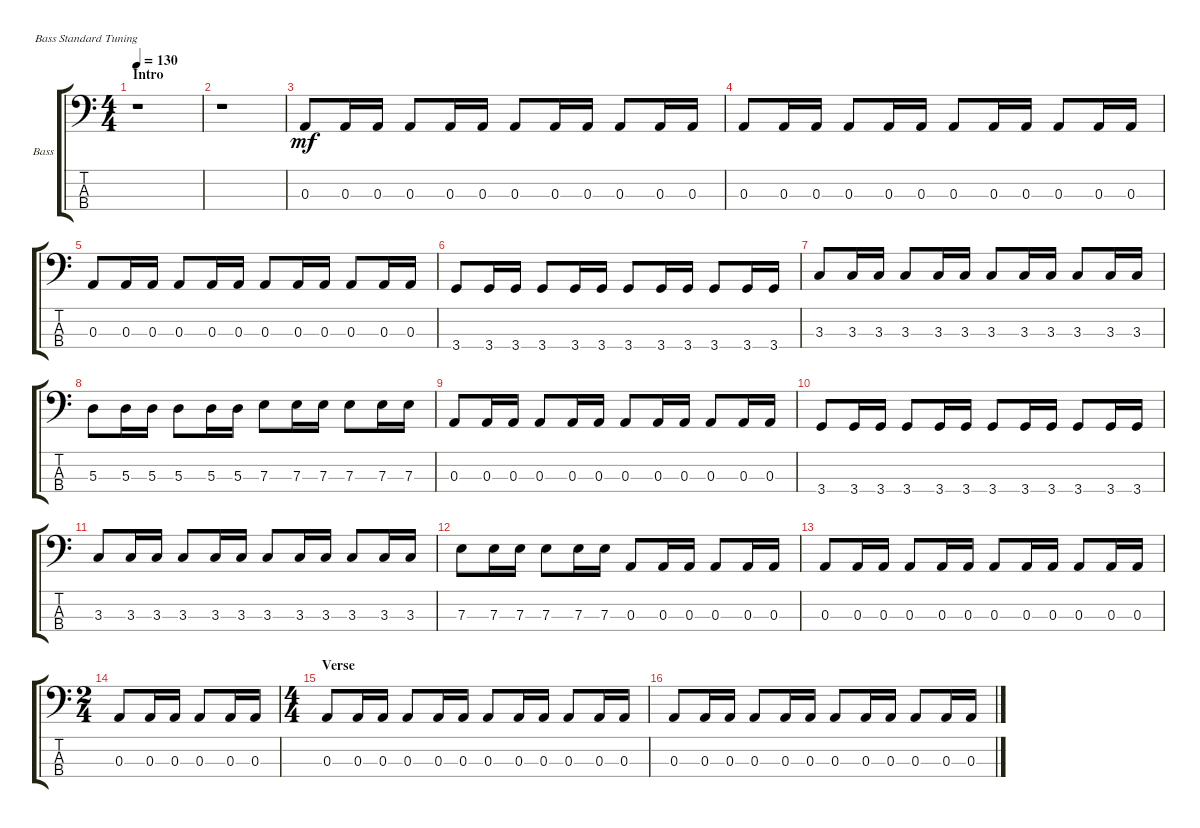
\defaultSystemsLayout 4
\bracketExtendMode groupsimilarinstruments
\firstSystemTrackNameOrientation horizontal
\otherSystemsTrackNameOrientation horizontal
\track ("Bass" "Bass") {instrument electricbassfinger}
\staff {score tabs}
\tuning (G2 D2 A1 E1)
\ts (4 4)
\section ("" "Intro")
\tempo 130
\clef f4
\scale
0.485477
\ks c
r.1{dy mf instrument electricbassfinger} |
\scale
0.257261 r.1 |
\scale
0.257261 0.3.8 0.3.16 0.3.16 0.3.8 0.3.16 0.3.16 0.3.8 0.3.16 0.3.16 0.3.8 0.3.16 0.3.16 |
\scale
0.333333 0.3.8 0.3.16 0.3.16 0.3.8 0.3.16 0.3.16 0.3.8 0.3.16 0.3.16 0.3.8 0.3.16 0.3.16 |
\scale
0.333333 0.3.8 0.3.16 0.3.16 0.3.8 0.3.16 0.3.16 0.3.8 0.3.16 0.3.16 0.3.8 0.3.16 0.3.16 |
\scale
0.333333 3.4.8 3.4.16 3.4.16 3.4.8 3.4.16 3.4.16 3.4.8 3.4.16 3.4.16 3.4.8 3.4.16 3.4.16 |
3.3.8 3.3.16 3.3.16 3.3.8 3.3.16 3.3.16 3.3.8 3.3.16 3.3.16 3.3.8 3.3.16 3.3.16 |
5.3.8 5.3.16 5.3.16 5.3.8 5.3.16 5.3.16 7.3.8 7.3.16 7.3.16 7.3.8 7.3.16 7.3.16 |
0.3.8 0.3.16 0.3.16 0.3.8 0.3.16 0.3.16 0.3.8 0.3.16 0.3.16 0.3.8 0.3.16 0.3.16 |
3.4.8 3.4.16 3.4.16 3.4.8 3.4.16 3.4.16 3.4.8 3.4.16 3.4.16 3.4.8 3.4.16 3.4.16 |
3.3.8 3.3.16 3.3.16 3.3.8 3.3.16 3.3.16 3.3.8 3.3.16 3.3.16 3.3.8 3.3.16 3.3.16 |
7.3.8 7.3.16 7.3.16 7.3.8 7.3.16 7.3.16 0.3.8 0.3.16 0.3.16 0.3.8 0.3.16 0.3.16 |
0.3.8 0.3.16 0.3.16 0.3.8 0.3.16 0.3.16 0.3.8 0.3.16 0.3.16 0.3.8 0.3.16 0.3.16 |
\ts (2 4)
0.3.8 0.3.16 0.3.16 0.3.8 0.3.16 0.3.16 |
\ts (4 4)
\section ("" "Verse")
0.3.8 0.3.16 0.3.16 0.3.8 0.3.16 0.3.16 0.3.8 0.3.16 0.3.16 0.3.8 0.3.16 0.3.16 |
0.3.8 0.3.16 0.3.16 0.3.8 0.3.16 0.3.16 0.3.8 0.3.16 0.3.16 0.3.8 0.3.16 0.3.16
